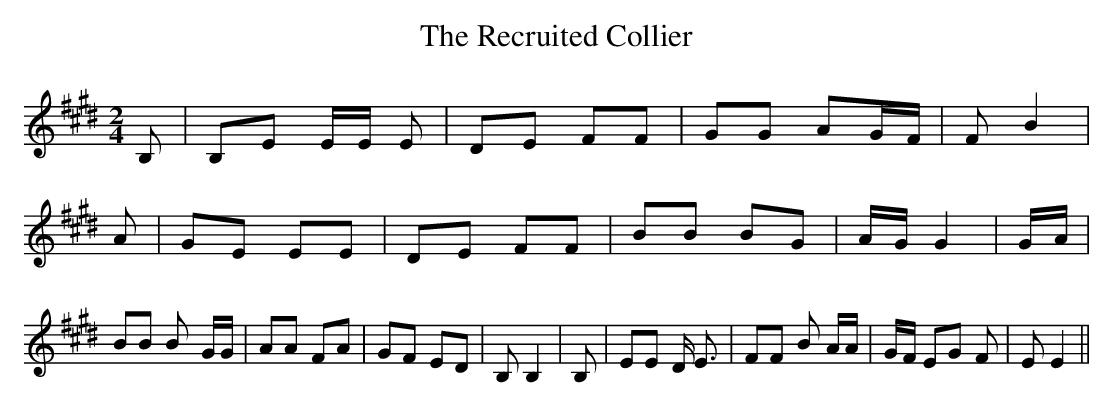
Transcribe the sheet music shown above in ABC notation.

X:1
T:The Recruited Collier
M:2/4
L:1/8
K:E
 B,| B,E E/2E/2 E| DE FF| GG AG/2-F/2| F B2| A| GE EE| DE FF| BB BG|\
A/2-G/2 G2|G/2-A/2| BB B- G/2G/2| AA FA| GF ED| B, B,2| B,| EE D/2 E3/2|\
 FF B A/2A/2| G/2F/2 EG F| E E2||
